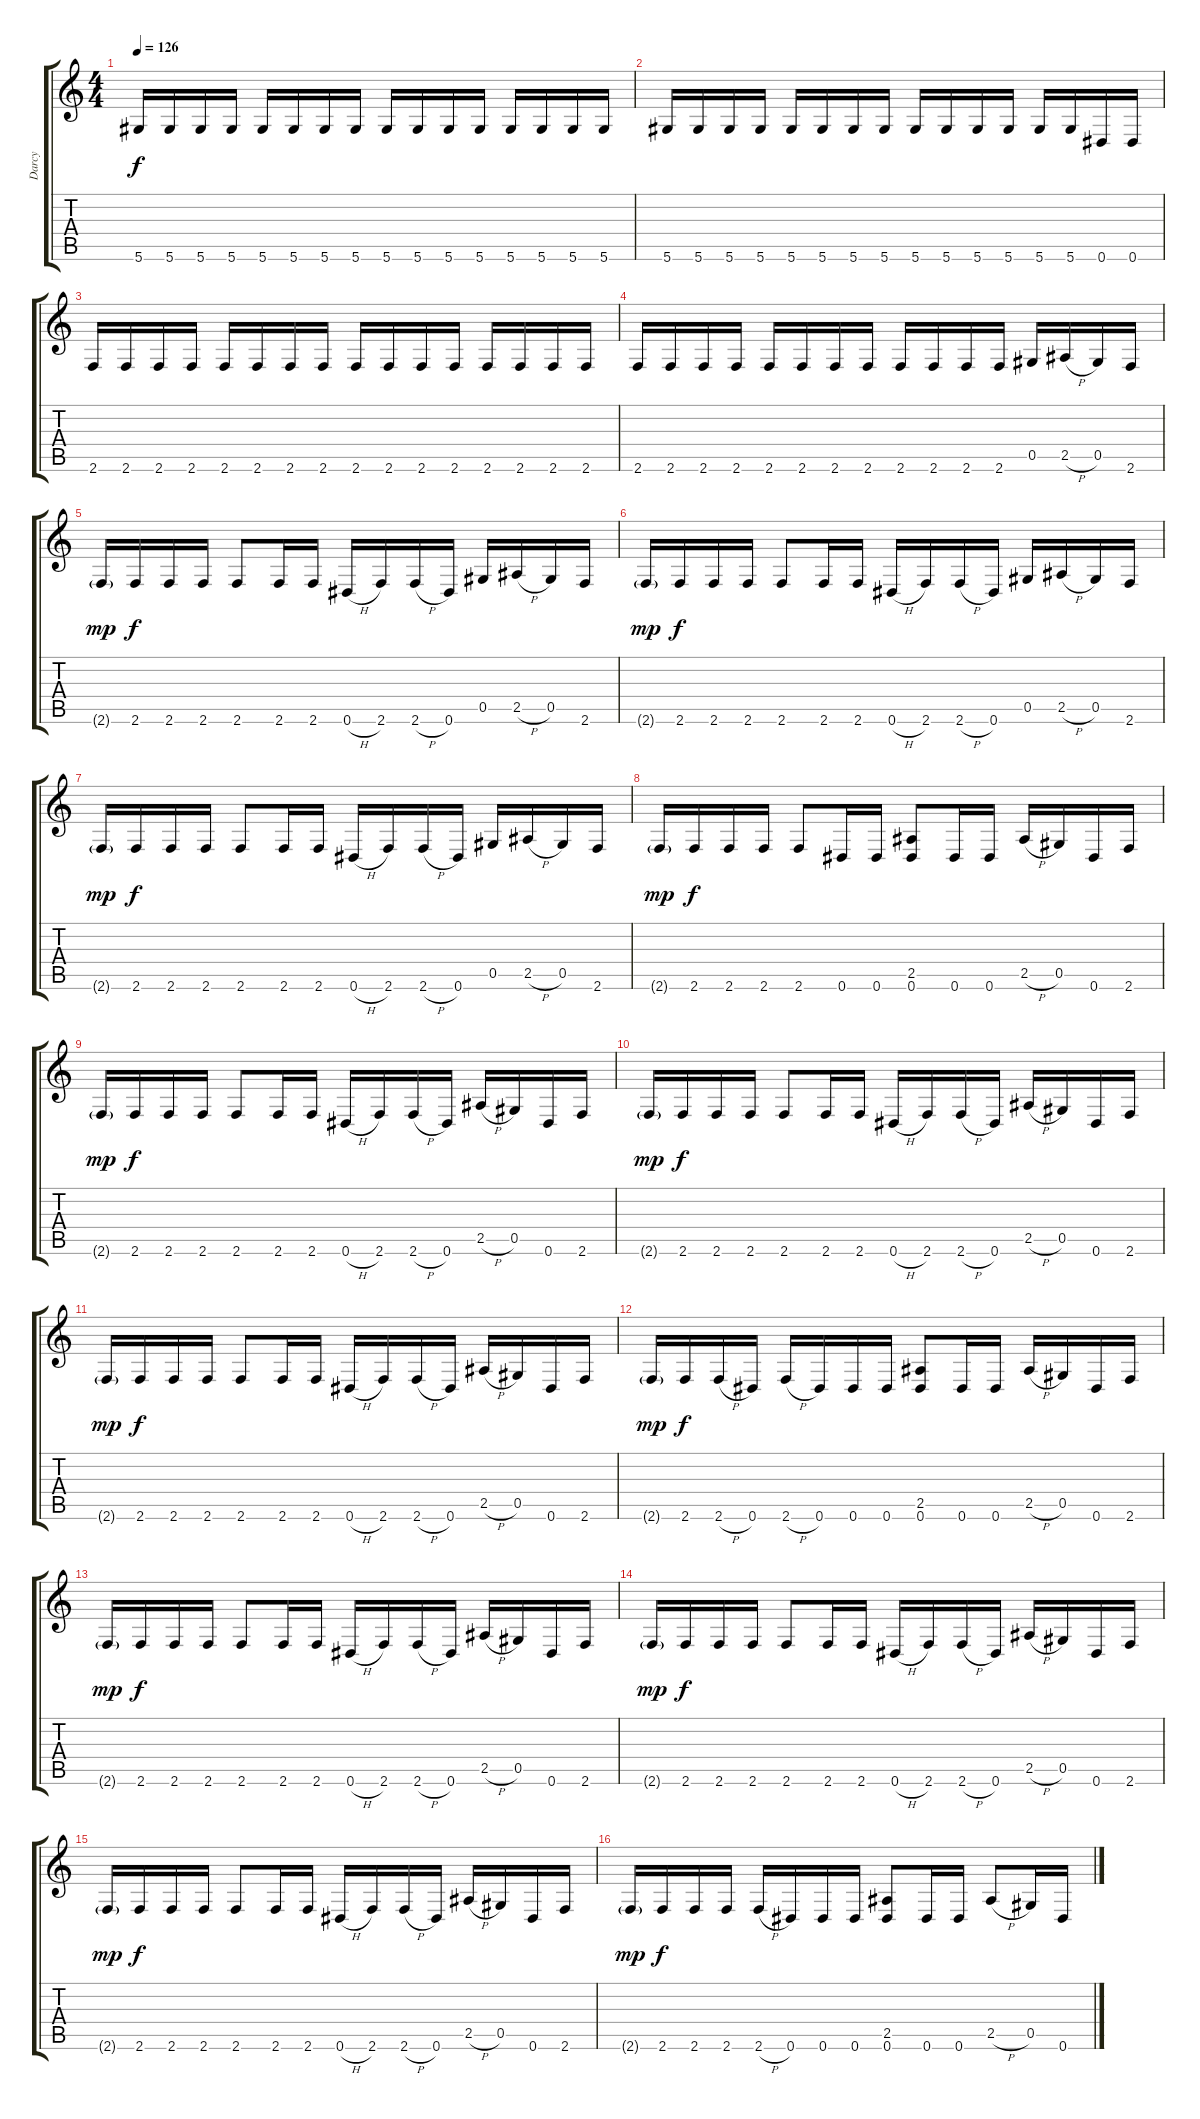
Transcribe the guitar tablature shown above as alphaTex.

\track ("Darcy" "Darcy") {instrument electricbasspick}
\staff {score tabs}
\tuning (Eb4 Bb3 Gb3 Db3 Ab2 Eb2) {hide}
\ts (4 4)
\tempo 126
\clef g2
\ks c
5.6.16{dy f} 5.6.16 5.6.16 5.6.16 5.6.16 5.6.16 5.6.16 5.6.16 5.6.16 5.6.16 5.6.16 5.6.16 5.6.16 5.6.16 5.6.16 5.6.16 |
5.6.16 5.6.16 5.6.16 5.6.16 5.6.16 5.6.16 5.6.16 5.6.16 5.6.16 5.6.16 5.6.16 5.6.16 5.6.16 5.6.16 0.6.16 0.6.16 |
2.6.16 2.6.16 2.6.16 2.6.16 2.6.16 2.6.16 2.6.16 2.6.16 2.6.16 2.6.16 2.6.16 2.6.16 2.6.16 2.6.16 2.6.16 2.6.16 |
2.6.16 2.6.16 2.6.16 2.6.16 2.6.16 2.6.16 2.6.16 2.6.16 2.6.16 2.6.16 2.6.16 2.6.16 0.5.16 2.5{h}.16 0.5.16 2.6.16 |
2.6{g}.16{dy mp} 2.6.16{dy f} 2.6.16 2.6.16 2.6.8 2.6.16 2.6.16 0.6{h}.16 2.6.16 2.6{h}.16 0.6.16 0.5.16 2.5{h}.16 0.5.16 2.6.16 |
2.6{g}.16{dy mp} 2.6.16{dy f} 2.6.16 2.6.16 2.6.8 2.6.16 2.6.16 0.6{h}.16 2.6.16 2.6{h}.16 0.6.16 0.5.16 2.5{h}.16 0.5.16 2.6.16 |
2.6{g}.16{dy mp} 2.6.16{dy f} 2.6.16 2.6.16 2.6.8 2.6.16 2.6.16 0.6{h}.16 2.6.16 2.6{h}.16 0.6.16 0.5.16 2.5{h}.16 0.5.16 2.6.16 |
2.6{g}.16{dy mp} 2.6.16{dy f} 2.6.16 2.6.16 2.6.8 0.6.16 0.6.16 (2.5 0.6).8 0.6.16 0.6.16 2.5{h}.16 0.5.16 0.6.16 2.6.16 |
2.6{g}.16{dy mp} 2.6.16{dy f} 2.6.16 2.6.16 2.6.8 2.6.16 2.6.16 0.6{h}.16 2.6.16 2.6{h}.16 0.6.16 2.5{h}.16 0.5.16 0.6.16 2.6.16 |
2.6{g}.16{dy mp} 2.6.16{dy f} 2.6.16 2.6.16 2.6.8 2.6.16 2.6.16 0.6{h}.16 2.6.16 2.6{h}.16 0.6.16 2.5{h}.16 0.5.16 0.6.16 2.6.16 |
2.6{g}.16{dy mp} 2.6.16{dy f} 2.6.16 2.6.16 2.6.8 2.6.16 2.6.16 0.6{h}.16 2.6.16 2.6{h}.16 0.6.16 2.5{h}.16 0.5.16 0.6.16 2.6.16 |
2.6{g}.16{dy mp} 2.6.16{dy f} 2.6{h}.16 0.6.16 2.6{h}.16 0.6.16 0.6.16 0.6.16 (2.5 0.6).8 0.6.16 0.6.16 2.5{h}.16 0.5.16 0.6.16 2.6.16 |
2.6{g}.16{dy mp} 2.6.16{dy f} 2.6.16 2.6.16 2.6.8 2.6.16 2.6.16 0.6{h}.16 2.6.16 2.6{h}.16 0.6.16 2.5{h}.16 0.5.16 0.6.16 2.6.16 |
2.6{g}.16{dy mp} 2.6.16{dy f} 2.6.16 2.6.16 2.6.8 2.6.16 2.6.16 0.6{h}.16 2.6.16 2.6{h}.16 0.6.16 2.5{h}.16 0.5.16 0.6.16 2.6.16 |
2.6{g}.16{dy mp} 2.6.16{dy f} 2.6.16 2.6.16 2.6.8 2.6.16 2.6.16 0.6{h}.16 2.6.16 2.6{h}.16 0.6.16 2.5{h}.16 0.5.16 0.6.16 2.6.16 |
2.6{g}.16{dy mp} 2.6.16{dy f} 2.6.16 2.6.16 2.6{h}.16 0.6.16 0.6.16 0.6.16 (2.5 0.6).8 0.6.16 0.6.16 2.5{h}.8 0.5.16 0.6.16
